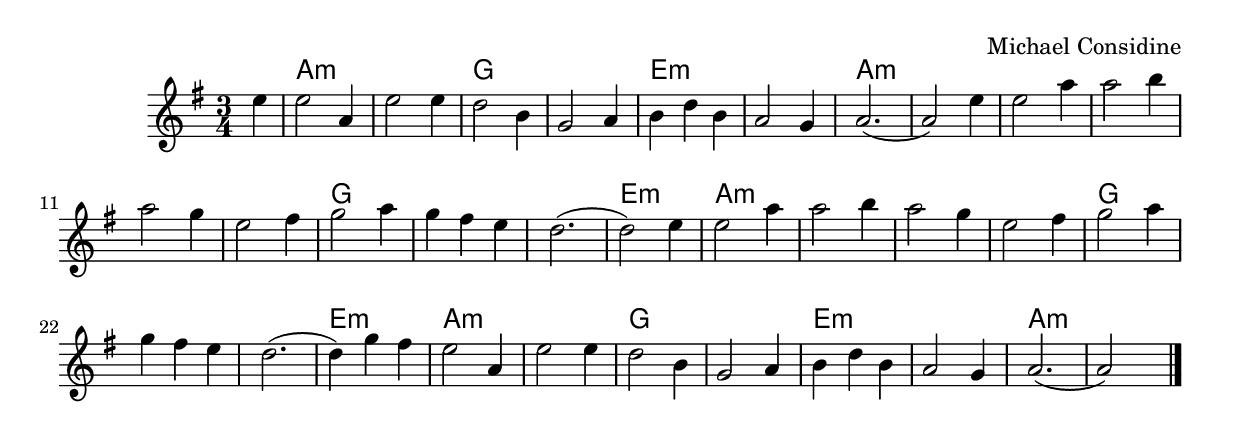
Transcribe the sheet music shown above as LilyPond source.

\version "2.16.2"

\header {
  %title = "Spancil Hill"
  composer = "Michael Considine"
}

global = {
  \time 3/4
  \key g \major
}

chordNames = \chordmode {
  \global
  s4 
  a1*3/2:m 
  g 
  e:m 
  a1*9/2:m 
  g1*9/4 
  e1*3/4:m 
  a1*3:m 
  g1*9/4 
  e1*3/4:m
  a1*3/2:m
  g
  e:m
  a:m  
}

melody = \relative e'' {
  \global
  \partial 4 e4 |
  e2 a,4 |
  e'2 e4 |
  d2 b4 |
  g2 a4 |
  b d b |
  a2 g4 |
  a2.( |
  a2) e'4 |
  e2 a4 |
  a2 b4 |
  a2 g4 |
  e2 fis4 |
  g2 a4 |
  g fis e |
  d2.( |
  d2) e4 |
  e2 a4 |
  a2 b4 |
  a2 g4 |
  e2 fis4 |
  g2 a4 |
  g fis e |
  d2.( |
  d4) g fis |
  e2 a,4 | 
  e'2 e4 |
  d2 b4 |
  g2 a4 |
  b d b |
  a2 g4 |
  a2.( |
  a2) s4 \bar "|."  
}

\score {
  <<
    \new ChordNames \chordNames
    \new Staff { \melody }
  >>
  \layout { }
}
